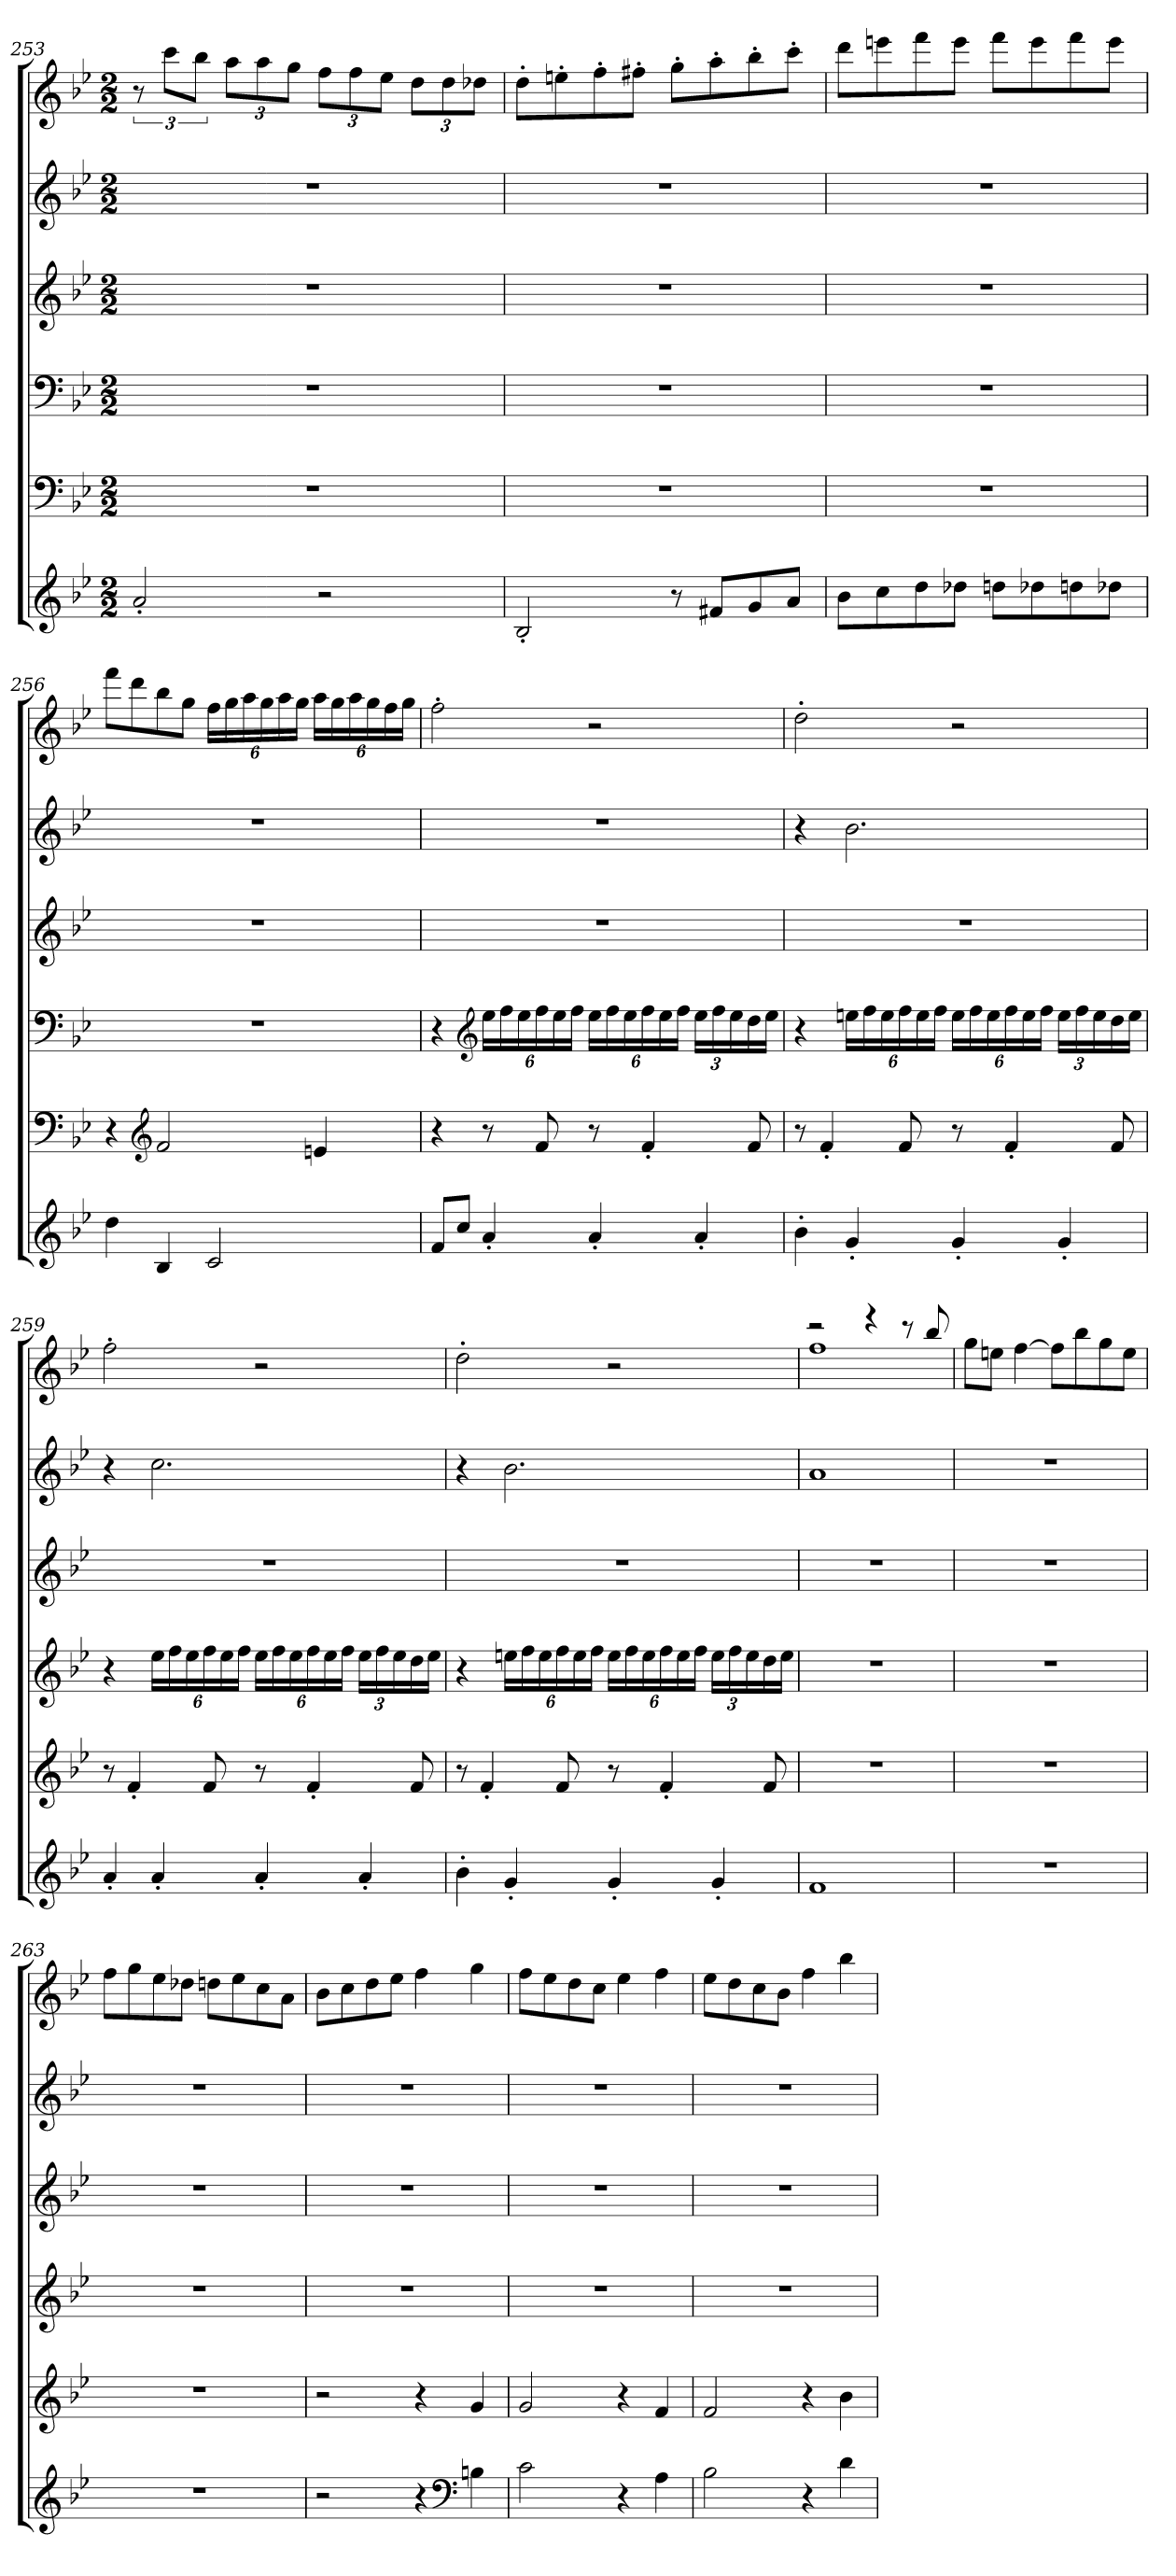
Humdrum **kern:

**kern	**kern	**kern	**kern	**kern	**kern
*part5	*part4	*part3	*part2	*part2	*part1
*staff6	*staff5	*staff4	*staff3	*staff2	*staff1
!!LO:PB:g=z
*clefG2	*clefF4	*clefF4	*clefG2	*clefG2	*clefG2
*k[b-e-]	*k[b-e-]	*k[b-e-]	*k[b-e-]	*k[b-e-]	*k[b-e-]
*M2/2	*M2/2	*M2/2	*M2/2	*M2/2	*M2/2
*MM153	*MM153	*MM153	*MM153	*MM153	*MM153
=253	=253	=253	=253	=253	=253
2a'/	1r	1r	1r	1r	12r
.	.	.	.	.	12ccc\L
.	.	.	.	.	12bb-\J
*	*	*	*	*	*Xbrackettup
.	.	.	.	.	12aa\L
.	.	.	.	.	12aa\
.	.	.	.	.	12gg\J
2r	.	.	.	.	12ff\L
.	.	.	.	.	12ff\
.	.	.	.	.	12ee-\J
.	.	.	.	.	12dd\L
.	.	.	.	.	12dd\
.	.	.	.	.	12dd-X\J
=254	=254	=254	=254	=254	=254
2B-'/	1r	1r	1r	1r	8dd'\L
.	.	.	.	.	8een'\
.	.	.	.	.	8ff'\
.	.	.	.	.	8ff#X'\J
8r	.	.	.	.	8gg'\L
8f#X/L	.	.	.	.	8aa'\
8g/	.	.	.	.	8bb-'\
8a/J	.	.	.	.	8ccc'\J
=255	=255	=255	=255	=255	=255
8b-\L	1r	1r	1r	1r	8ddd\L
8cc\	.	.	.	.	8eeen\
8dd\	.	.	.	.	8fff\
8dd-X\J	.	.	.	.	8eee\J
8ddn\L	.	.	.	.	8fff\L
8dd-X\	.	.	.	.	8eee\
8ddn\	.	.	.	.	8fff\
8dd-X\J	.	.	.	.	8eee\J
!!LO:LB:g=z
=256	=256	=256	=256	=256	=256
*	*	*	*	*	*MM153
4dd\	4r	1r	1r	1r	8fff\L
.	.	.	.	.	8ddd\
*	*clefG2	*	*	*	*
4B-/	2f/	.	.	.	8bb-\
.	.	.	.	.	8gg\J
2c/	.	.	.	.	24ff\LL
.	.	.	.	.	24gg\
.	.	.	.	.	24aa\
.	.	.	.	.	24gg\
.	.	.	.	.	24aa\
.	.	.	.	.	24gg\JJ
.	4en/	.	.	.	24aa\LL
.	.	.	.	.	24gg\
.	.	.	.	.	24aa\
.	.	.	.	.	24gg\
.	.	.	.	.	24ff\
.	.	.	.	.	24gg\JJ
=257	=257	=257	=257	=257	=257
*	*	*	*	*	*MM152
8f/L	4r	4r	1r	1r	2ff'\
8cc/J	.	.	.	.	.
*	*	*clefG2	*	*	*
*	*	*Xbrackettup	*	*	*
4a'/	8r	24ee-\LL	.	.	.
.	.	24ff\	.	.	.
.	.	24ee-\	.	.	.
.	8f/	24ff\	.	.	.
.	.	24ee-\	.	.	.
.	.	24ff\JJ	.	.	.
4a'/	8r	24ee-\LL	.	.	2r
.	.	24ff\	.	.	.
.	.	24ee-\	.	.	.
.	4f'/	24ff\	.	.	.
.	.	24ee-\	.	.	.
.	.	24ff\JJ	.	.	.
4a'/	.	24ee-\LL	.	.	.
.	.	24ff\	.	.	.
.	.	24ee-\	.	.	.
.	8f/	16dd\	.	.	.
.	.	16ee-\JJ	.	.	.
!!LO:PB:g=z
=258	=258	=258	=258	=258	=258
4b-'\	8r	4r	1r	4r	2dd'\
.	4f'/	.	.	.	.
4g'/	.	24een\LL	.	2.b-\	.
.	.	24ff\	.	.	.
.	.	24ee\	.	.	.
.	8f/	24ff\	.	.	.
.	.	24ee\	.	.	.
.	.	24ff\JJ	.	.	.
4g'/	8r	24ee\LL	.	.	2r
.	.	24ff\	.	.	.
.	.	24ee\	.	.	.
.	4f'/	24ff\	.	.	.
.	.	24ee\	.	.	.
.	.	24ff\JJ	.	.	.
4g'/	.	24ee\LL	.	.	.
.	.	24ff\	.	.	.
.	.	24ee\	.	.	.
.	8f/	16dd\	.	.	.
.	.	16ee\JJ	.	.	.
=259	=259	=259	=259	=259	=259
4a'/	8r	4r	1r	4r	2ff'\
.	4f'/	.	.	.	.
4a'/	.	24ee-\LL	.	2.cc\	.
.	.	24ff\	.	.	.
.	.	24ee-\	.	.	.
.	8f/	24ff\	.	.	.
.	.	24ee-\	.	.	.
.	.	24ff\JJ	.	.	.
4a'/	8r	24ee-\LL	.	.	2r
.	.	24ff\	.	.	.
.	.	24ee-\	.	.	.
.	4f'/	24ff\	.	.	.
.	.	24ee-\	.	.	.
.	.	24ff\JJ	.	.	.
4a'/	.	24ee-\LL	.	.	.
.	.	24ff\	.	.	.
.	.	24ee-\	.	.	.
.	8f/	16dd\	.	.	.
.	.	16ee-\JJ	.	.	.
!!LO:LB:g=z
=260	=260	=260	=260	=260	=260
4b-'\	8r	4r	1r	4r	2dd'\
.	4f'/	.	.	.	.
4g'/	.	24een\LL	.	2.b-\	.
.	.	24ff\	.	.	.
.	.	24ee\	.	.	.
.	8f/	24ff\	.	.	.
.	.	24ee\	.	.	.
.	.	24ff\JJ	.	.	.
4g'/	8r	24ee\LL	.	.	2r
.	.	24ff\	.	.	.
.	.	24ee\	.	.	.
.	4f'/	24ff\	.	.	.
.	.	24ee\	.	.	.
.	.	24ff\JJ	.	.	.
4g'/	.	24ee\LL	.	.	.
.	.	24ff\	.	.	.
.	.	24ee\	.	.	.
.	8f/	16dd\	.	.	.
.	.	16ee\JJ	.	.	.
=261	=261	=261	=261	=261	=261
*	*	*	*	*	*MM230
*	*	*	*	*	*^
1f	1r	1r	1r	1a	2r	1ff
.	.	.	.	.	4r	.
*	*	*	*	*	*MM149	*
.	.	.	.	.	8r	.
.	.	.	.	.	8bb-/	.
*	*	*	*	*	*v	*v
=262	=262	=262	=262	=262	=262
1r	1r	1r	1r	1r	8gg\L
.	.	.	.	.	8een\J
*	*	*	*	*	*MM116
.	.	.	.	.	[4ff\
.	.	.	.	.	8ff\L]
*	*	*	*	*	*MM149
.	.	.	.	.	8bb-\
.	.	.	.	.	8gg\
.	.	.	.	.	8ee\J
=263	=263	=263	=263	=263	=263
*	*	*	*	*	*MM149
1r	1r	1r	1r	1r	8ff\L
.	.	.	.	.	8gg\
.	.	.	.	.	8ee-\
.	.	.	.	.	8dd-X\J
.	.	.	.	.	8ddn\L
.	.	.	.	.	8ee-\
.	.	.	.	.	8cc\
.	.	.	.	.	8a\J
!!LO:PB:g=z
=264	=264	=264	=264	=264	=264
2r	2r	1r	1r	1r	8b-\L
.	.	.	.	.	8cc\
.	.	.	.	.	8dd\
*	*	*	*	*	*MM120
.	.	.	.	.	8ee-\J
*	*	*	*	*	*MM153
4r	4r	.	.	.	4ff\
*clefF4	*	*	*	*	*
4Bn\	4g/	.	.	.	4gg\
=265	=265	=265	=265	=265	=265
*	*	*	*	*	*MM153
2c\	2g/	1r	1r	1r	8ff\L
.	.	.	.	.	8ee-\
.	.	.	.	.	8dd\
.	.	.	.	.	8cc\J
4r	4r	.	.	.	4ee-\
4A\	4f/	.	.	.	4ff\
=266	=266	=266	=266	=266	=266
*	*	*	*	*	*MM153
2B-\	2f/	1r	1r	1r	8ee-\L
.	.	.	.	.	8dd\
.	.	.	.	.	8cc\
.	.	.	.	.	8b-\J
4r	4r	.	.	.	4ff\
4d\	4b-\	.	.	.	4bb-\
=	=	=	=	=	=
*-	*-	*-	*-	*-	*-
